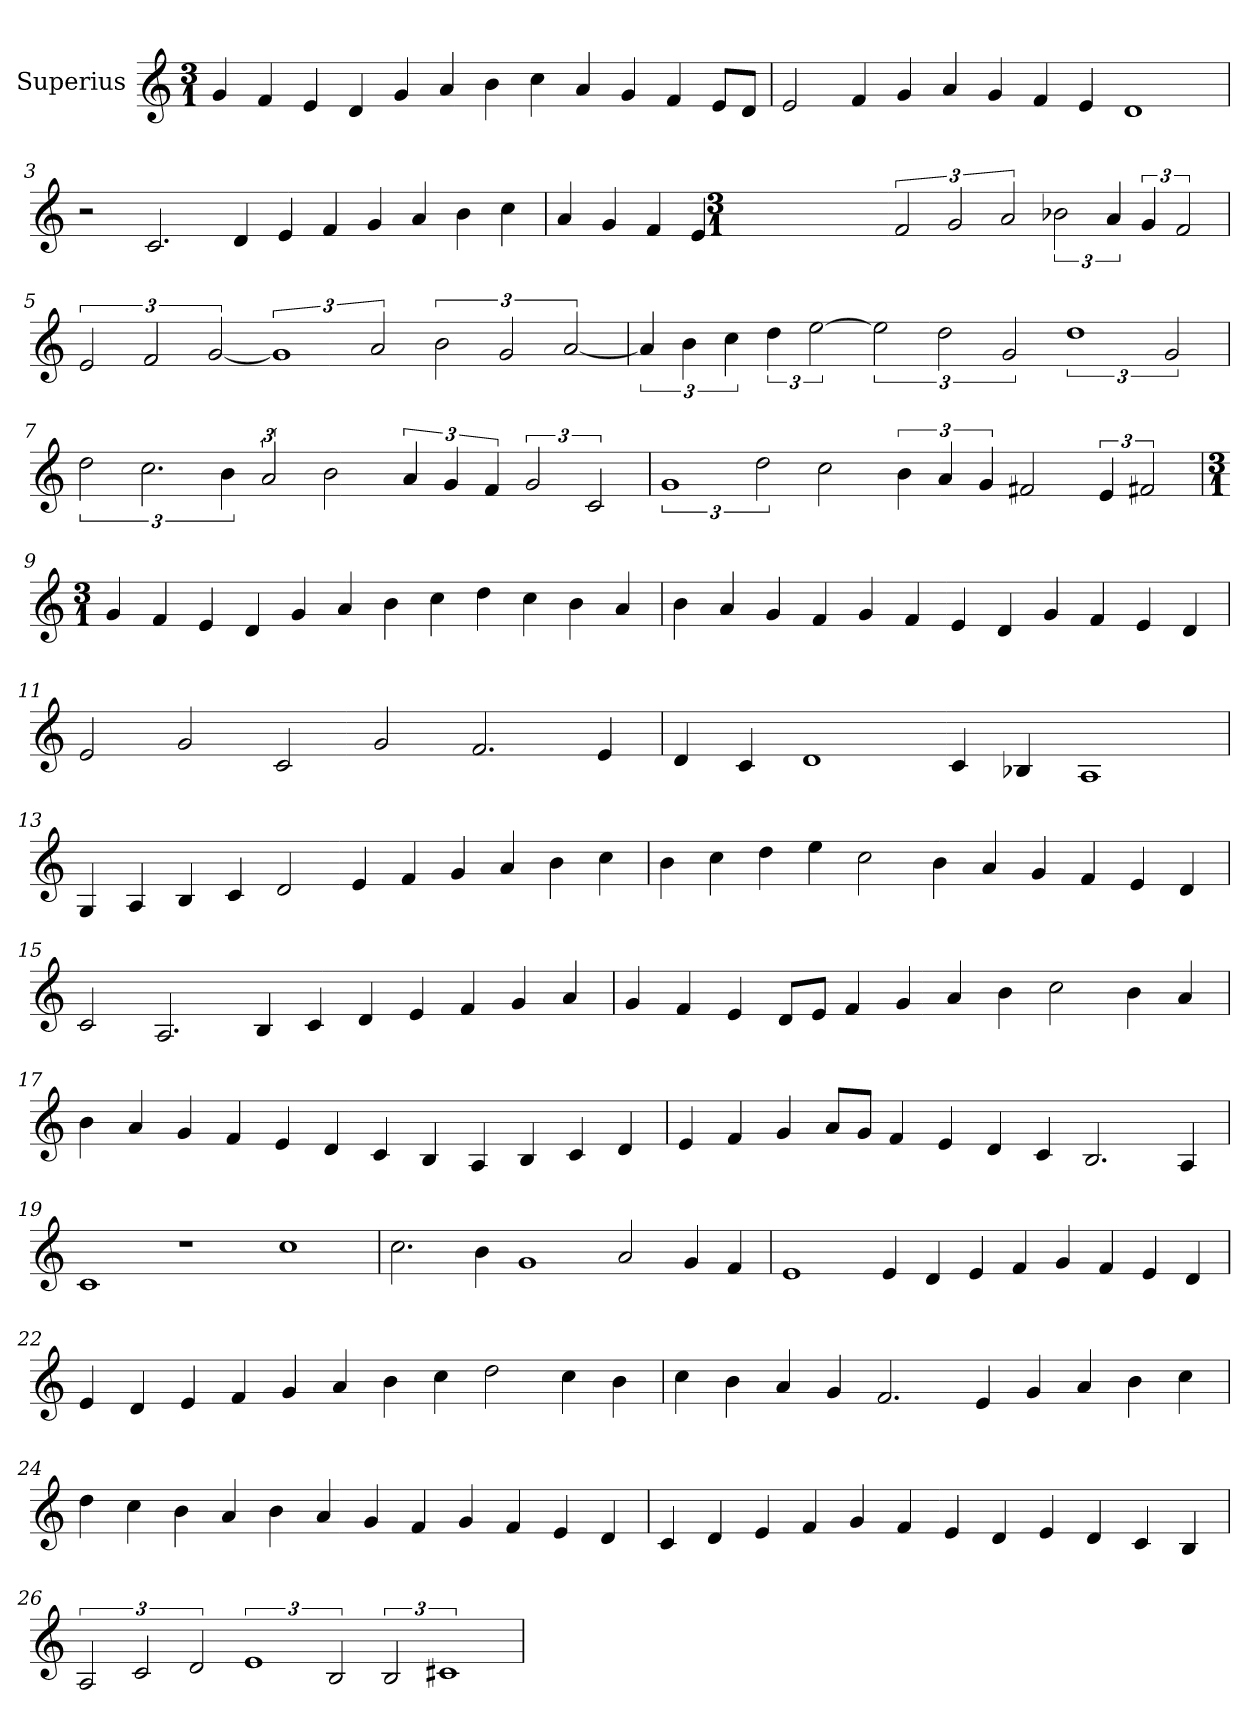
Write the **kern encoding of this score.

**kern
*part1
*staff1
*I"Superius
*clefG2
*k[]
*M3/1
=1
4g/
4f/
4e/
4d/
4g/
4a/
4b\
4cc\
4a/
4g/
4f/
8e/L
8d/J
=2
2e/
4f/
4g/
4a/
4g/
4f/
4e/
1d
=3
2r
2.c/
4d/
4e/
4f/
4g/
4a/
4b\
4cc\
=4
4a/
4g/
4f/
4e/
*M3/1
3f/
3g/
3a/
3b-X\
6a/
6g/
3f/
=5
3e/
3f/
[3g/
3%2g]
3a/
3b\
3g/
[3a/
=6
6a/]
6b\
6cc\
6dd\
[3ee\
3ee\]
3dd\
3g/
3%2dd
3g/
=7
3dd\
3.cc\
6b\
3a/
2b\
6a/
6g/
6f/
3g/
3c/
=8
3%2g
3dd\
2cc\
6b\
6a/
6g/
2f#X/
6e/
3f#X/
=9
*M3/1
4g/
4f/
4e/
4d/
4g/
4a/
4b\
4cc\
4dd\
4cc\
4b\
4a/
=10
4b\
4a/
4g/
4f/
4g/
4f/
4e/
4d/
4g/
4f/
4e/
4d/
=11
2e/
2g/
2c/
2g/
2.f/
4e/
=12
4d/
4c/
1d
4c/
4B-X/
1A
=13
4G/
4A/
4B/
4c/
2d/
4e/
4f/
4g/
4a/
4b\
4cc\
=14
4b\
4cc\
4dd\
4ee\
2cc\
4b\
4a/
4g/
4f/
4e/
4d/
=15
2c/
2.A/
4B/
4c/
4d/
4e/
4f/
4g/
4a/
=16
4g/
4f/
4e/
8d/L
8e/J
4f/
4g/
4a/
4b\
2cc\
4b\
4a/
=17
4b\
4a/
4g/
4f/
4e/
4d/
4c/
4B/
4A/
4B/
4c/
4d/
=18
4e/
4f/
4g/
8a/L
8g/J
4f/
4e/
4d/
4c/
2.B/
4A/
=19
1c
1r
1cc
=20
2.cc\
4b\
1g
2a/
4g/
4f/
=21
1e
4e/
4d/
4e/
4f/
4g/
4f/
4e/
4d/
=22
4e/
4d/
4e/
4f/
4g/
4a/
4b\
4cc\
2dd\
4cc\
4b\
=23
4cc\
4b\
4a/
4g/
2.f/
4e/
4g/
4a/
4b\
4cc\
=24
4dd\
4cc\
4b\
4a/
4b\
4a/
4g/
4f/
4g/
4f/
4e/
4d/
=25
4c/
4d/
4e/
4f/
4g/
4f/
4e/
4d/
4e/
4d/
4c/
4B/
=26
3A/
3c/
3d/
3%2e
3B/
3B/
3%2c#X
=
*-
